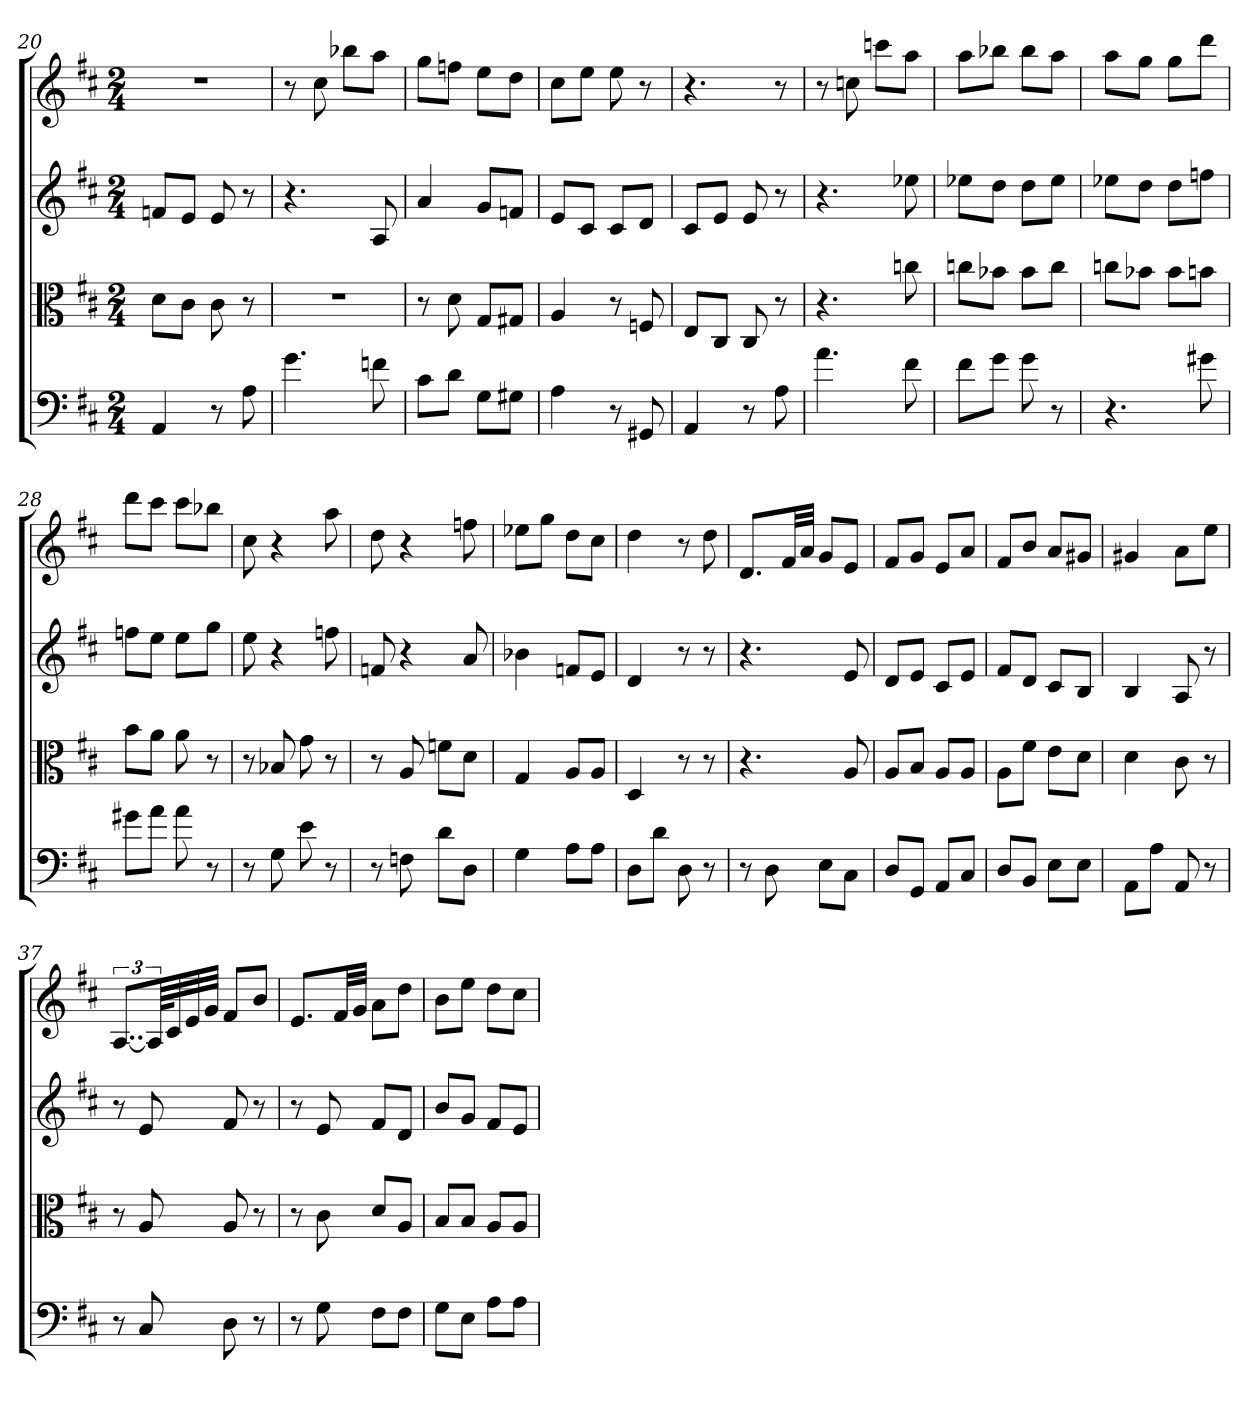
**kern	**kern	**kern	**kern
*part4	*part3	*part2	*part1
*staff4	*staff3	*staff2	*staff1
*clefF4	*clefC3	*	*
*k[f#c#]	*k[f#c#]	*k[f#c#]	*k[f#c#]
*D:	*D:	*D:	*D:
*M2/4	*M2/4	*M2/4	*M2/4
=20	=20	=20	=20
4AA	8d\L	8fnL	2r
.	8c#\J	8eJ	.
8r	8c#	8e	.
8A	8r	8r	.
=21	=21	=21	=21
4.g	2r	4.r	8r
.	.	.	8cc#
.	.	.	8bb-XL
8fn	.	8A	8aaJ
=22	=22	=22	=22
8c#\L	8r	4a	8ggL
8d\J	8d	.	8ffnJ
8G\L	8G/L	8gL	8eeL
8G#X\J	8G#X/J	8fnJ	8ddJ
=23	=23	=23	=23
4A	4A	8eL	8cc#L
.	.	8c#J	8eeJ
8r	8r	8c#L	8ee
8GG#X	8Fn	8dJ	8r
=24	=24	=24	=24
4AA	8E/L	8c#L	4.r
.	8C#/J	8eJ	.
8r	8C#	8e	.
8A	8r	8r	8r
=25	=25	=25	=25
4.a	4.r	4.r	8r
.	.	.	8ccn
.	.	.	8cccnL
8f#	8ccn	8ee-X	8aaJ
=26	=26	=26	=26
8f#\L	8ccn\L	8ee-XL	8aaL
8g\J	8b-X\J	8ddJ	8bb-XJ
8g	8b-\L	8ddL	8bb-L
8r	8cc\J	8ee-J	8aaJ
=27	=27	=27	=27
4.r	8ccn\L	8ee-XL	8aaL
.	8b-X\J	8ddJ	8ggJ
.	8b-\L	8ddL	8ggL
8g#X	8bn\J	8ffnJ	8dddJ
=28	=28	=28	=28
8g#X\L	8b\L	8ffnL	8dddL
8a\J	8a\J	8eeJ	8ccc#J
8a	8a	8eeL	8ccc#L
8r	8r	8ggJ	8bb-XJ
=29	=29	=29	=29
8r	8r	8ee	8cc#
8G	8B-X	4r	4r
8e	8g	.	.
8r	8r	8ffn	8aa
=30	=30	=30	=30
8r	8r	8fn	8dd
8Fn	8A	4r	4r
8d\L	8fn\L	.	.
8D\J	8d\J	8a	8ffn
=31	=31	=31	=31
4G	4G	4b-X	8ee-XL
.	.	.	8ggJ
8A\L	8A/L	8fnL	8ddL
8A\J	8A/J	8eJ	8cc#J
=32	=32	=32	=32
8D\L	4D	4d	4dd
8d\J	.	.	.
8D	8r	8r	8r
8r	8r	8r	8dd
=33	=33	=33	=33
8r	4.r	4.r	8.dL
8D	.	.	.
.	.	.	32f#LL
.	.	.	32aJJJ
8E\L	.	.	8gL
8C#\J	8A	8e	8eJ
=34	=34	=34	=34
8D/L	8A/L	8dL	8f#L
8GG/J	8B/J	8eJ	8gJ
8AA/L	8A/L	8c#L	8eL
8C#/J	8A/J	8eJ	8aJ
=35	=35	=35	=35
8D/L	8A\L	8f#L	8f#L
8BB/J	8f#\J	8dJ	8bJ
8E\L	8e\L	8c#L	8aL
8E\J	8d\J	8BJ	8g#XJ
=36	=36	=36	=36
8AA\L	4d	4B	4g#X
8A\J	.	.	.
8AA	8c#	8A	8aL
8r	8r	8r	8eeJ
=37	=37	=37	=37
8r	8r	8r	[12..AL
8C#	8A	8e	.
.	.	.	96AKLL]
.	.	.	32c#
.	.	.	32e
.	.	.	32gJJJ
8D	8A	8f#	8f#L
8r	8r	8r	8bJ
=38	=38	=38	=38
8r	8r	8r	8.eL
8G	8c#	8e	.
.	.	.	32f#LL
.	.	.	32gJJJ
8F#\L	8d/L	8f#L	8aL
8F#\J	8A/J	8dJ	8ddJ
=39	=39	=39	=39
8G\L	8B/L	8bL	8bL
8E\J	8B/J	8gJ	8eeJ
8A\L	8A/L	8f#L	8ddL
8A\J	8A/J	8eJ	8cc#J
=	=	=	=
*-	*-	*-	*-
